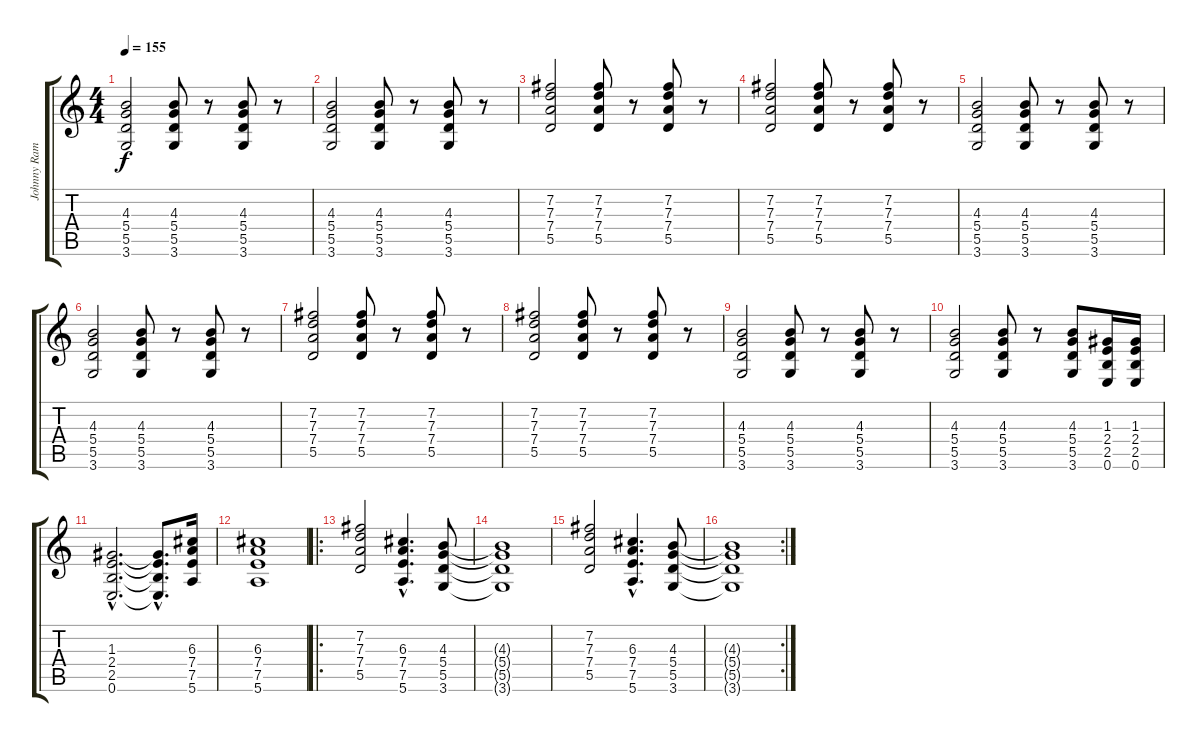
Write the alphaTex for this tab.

\track ("Johnny Ramone" "Johnny Ram") {instrument acousticguitarsteel}
\staff {score tabs}
\tuning (E4 B3 G3 D3 A2 E2) {hide}
\ts (4 4)
\tempo 155
\clef g2
\ks c
(4.3 5.4 5.5 3.6).2{dy f} (4.3 5.4 5.5 3.6).8 r.8 (4.3 5.4 5.5 3.6).8 r.8 |
(4.3 5.4 5.5 3.6).2 (4.3 5.4 5.5 3.6).8 r.8 (4.3 5.4 5.5 3.6).8 r.8 |
(7.2 7.3 7.4 5.5).2 (7.2 7.3 7.4 5.5).8 r.8 (7.2 7.3 7.4 5.5).8 r.8 |
(7.2 7.3 7.4 5.5).2 (7.2 7.3 7.4 5.5).8 r.8 (7.2 7.3 7.4 5.5).8 r.8 |
(4.3 5.4 5.5 3.6).2 (4.3 5.4 5.5 3.6).8 r.8 (4.3 5.4 5.5 3.6).8 r.8 |
(4.3 5.4 5.5 3.6).2 (4.3 5.4 5.5 3.6).8 r.8 (4.3 5.4 5.5 3.6).8 r.8 |
(7.2 7.3 7.4 5.5).2 (7.2 7.3 7.4 5.5).8 r.8 (7.2 7.3 7.4 5.5).8 r.8 |
(7.2 7.3 7.4 5.5).2 (7.2 7.3 7.4 5.5).8 r.8 (7.2 7.3 7.4 5.5).8 r.8 |
(4.3 5.4 5.5 3.6).2 (4.3 5.4 5.5 3.6).8 r.8 (4.3 5.4 5.5 3.6).8 r.8 |
(4.3 5.4 5.5 3.6).2 (4.3 5.4 5.5 3.6).8 r.8 (4.3 5.4 5.5 3.6).8 (1.3 2.4 2.5 0.6).16 (1.3 2.4 2.5 0.6).16 |
(1.3{hac} 2.4{hac} 2.5{hac} 0.6{hac}).2{d} (1.3{hac t} 2.4{hac t} 2.5{hac t} 0.6{hac t}).8{d} (6.3 7.4 7.5 5.6).16 |
(6.3 7.4 7.5 5.6).1 |
\ro
(7.2 7.3 7.4 5.5).2 (6.3{hac} 7.4{hac} 7.5{hac} 5.6{hac}).4{d} (4.3 5.4 5.5 3.6).8 |
(4.3{t} 5.4{t} 5.5{t} 3.6{t}).1 |
(7.2 7.3 7.4 5.5).2 (6.3{hac} 7.4{hac} 7.5{hac} 5.6{hac}).4{d} (4.3 5.4 5.5 3.6).8 |
\rc 2
(4.3{t} 5.4{t} 5.5{t} 3.6{t}).1
